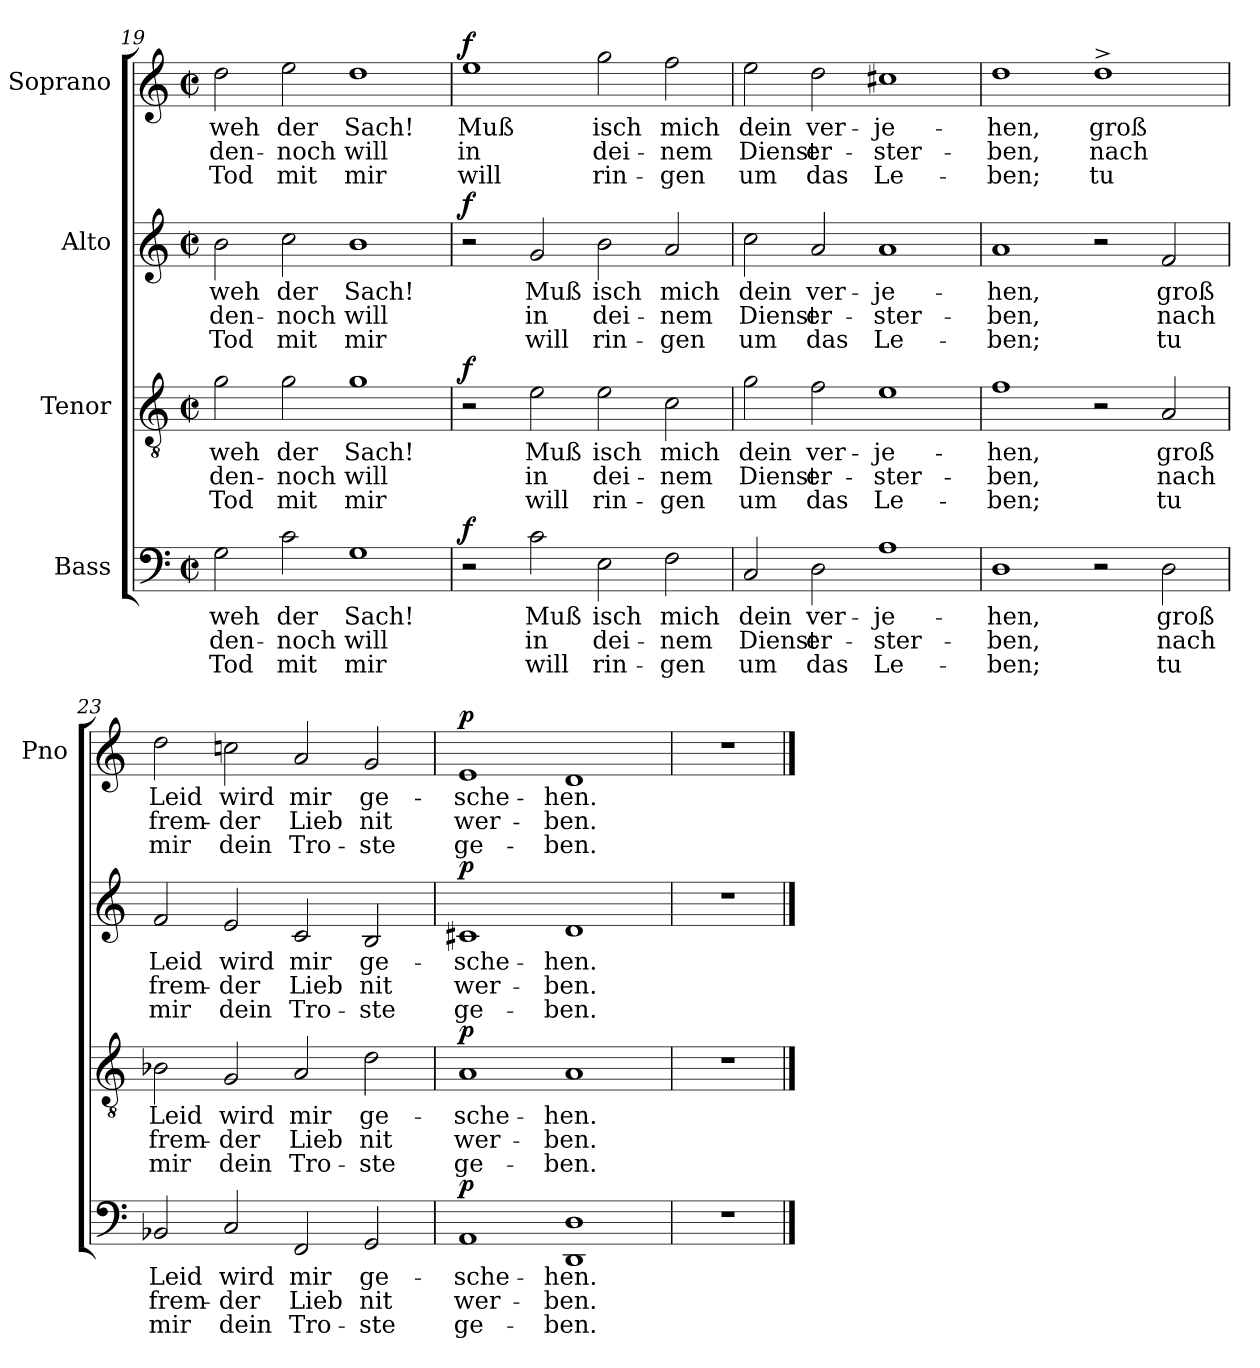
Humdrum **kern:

**kern	**text	**text	**text	**dynam	**kern	**text	**text	**text	**dynam	**kern	**text	**text	**text	**dynam	**kern	**text	**text	**text	**dynam
*part4	*part4	*part4	*part4	*part4	*part3	*part3	*part3	*part3	*part3	*part2	*part2	*part2	*part2	*part2	*part1	*part1	*part1	*part1	*part1
*staff4	*staff4	*staff4	*staff4	*staff4	*staff3	*staff3	*staff3	*staff3	*staff3	*staff2	*staff2	*staff2	*staff2	*staff2	*staff1	*staff1	*staff1	*staff1	*staff1
*I"Bass	*	*	*	*	*I"Tenor	*	*	*	*	*I"Alto	*	*	*	*	*I"Soprano	*	*	*	*
*	*	*	*	*	*	*	*	*	*	*	*	*	*	*	*I'Pno	*	*	*	*
*clefF4	*	*	*	*	*clefGv2	*	*	*	*	*clefG2	*	*	*	*	*clefG2	*	*	*	*
*k[]	*	*	*	*	*k[]	*	*	*	*	*k[]	*	*	*	*	*k[]	*	*	*	*
*M2/2	*	*	*	*	*M2/2	*	*	*	*	*M2/2	*	*	*	*	*M2/2	*	*	*	*
*met(c|)	*	*	*	*	*met(c|)	*	*	*	*	*met(c|)	*	*	*	*	*met(c|)	*	*	*	*
=19	=19	=19	=19	=19	=19	=19	=19	=19	=19	=19	=19	=19	=19	=19	=19	=19	=19	=19	=19
!	!LO:LY:b	!LO:LY:b	!LO:LY:b	!	!	!LO:LY:b	!LO:LY:b	!LO:LY:b	!	!	!LO:LY:b	!LO:LY:b	!LO:LY:b	!	!	!LO:LY:b	!LO:LY:b	!LO:LY:b	!
2G\	weh	den-	Tod	.	2g\	weh	den-	Tod	.	2b\	weh	den-	Tod	.	2dd\	weh	den-	Tod	.
!	!LO:LY:b	!LO:LY:b	!LO:LY:b	!	!	!LO:LY:b	!LO:LY:b	!LO:LY:b	!	!	!LO:LY:b	!LO:LY:b	!LO:LY:b	!	!	!LO:LY:b	!LO:LY:b	!LO:LY:b	!
2c\	der	-noch	mit	.	2g\	der	-noch	mit	.	2cc\	der	-noch	mit	.	2ee\	der	-noch	mit	.
!	!LO:LY:b	!LO:LY:b	!LO:LY:b	!	!	!LO:LY:b	!LO:LY:b	!LO:LY:b	!	!	!LO:LY:b	!LO:LY:b	!LO:LY:b	!	!	!LO:LY:b	!LO:LY:b	!LO:LY:b	!
1G	Sach!	will	mir	.	1g	Sach!	will	mir	.	1b	Sach!	will	mir	.	1dd	Sach!	will	mir	.
=20	=20	=20	=20	=20	=20	=20	=20	=20	=20	=20	=20	=20	=20	=20	=20	=20	=20	=20	=20
!	!	!	!	!LO:DY:b	!	!	!	!	!LO:DY:b	!	!	!	!	!LO:DY:b	!	!LO:LY:b	!LO:LY:b	!LO:LY:b	!LO:DY:b
2r	.	.	.	f	2r	.	.	.	f	2r	.	.	.	f	1ee	Muß	in	will	f
!	!LO:LY:b	!LO:LY:b	!LO:LY:b	!	!	!LO:LY:b	!LO:LY:b	!LO:LY:b	!	!	!LO:LY:b	!LO:LY:b	!LO:LY:b	!	!	!	!	!	!
2c\	Muß	in	will	.	2e\	Muß	in	will	.	2g/	Muß	in	will	.	.	.	.	.	.
!	!LO:LY:b	!LO:LY:b	!LO:LY:b	!	!	!LO:LY:b	!LO:LY:b	!LO:LY:b	!	!	!LO:LY:b	!LO:LY:b	!LO:LY:b	!	!	!LO:LY:b	!LO:LY:b	!LO:LY:b	!
2E\	isch	dei-	rin-	.	2e\	isch	dei-	rin-	.	2b\	isch	dei-	rin-	.	2gg\	isch	dei-	rin-	.
!	!LO:LY:b	!LO:LY:b	!LO:LY:b	!	!	!LO:LY:b	!LO:LY:b	!LO:LY:b	!	!	!LO:LY:b	!LO:LY:b	!LO:LY:b	!	!	!LO:LY:b	!LO:LY:b	!LO:LY:b	!
2F\	mich	-nem	-gen	.	2c\	mich	-nem	-gen	.	2a/	mich	-nem	-gen	.	2ff\	mich	-nem	-gen	.
=21	=21	=21	=21	=21	=21	=21	=21	=21	=21	=21	=21	=21	=21	=21	=21	=21	=21	=21	=21
!	!LO:LY:b	!LO:LY:b	!LO:LY:b	!	!	!LO:LY:b	!LO:LY:b	!LO:LY:b	!	!	!LO:LY:b	!LO:LY:b	!LO:LY:b	!	!	!LO:LY:b	!LO:LY:b	!LO:LY:b	!
2C/	dein	Dienst	um	.	2g\	dein	Dienst	um	.	2cc\	dein	Dienst	um	.	2ee\	dein	Dienst	um	.
!	!LO:LY:b	!LO:LY:b	!LO:LY:b	!	!	!LO:LY:b	!LO:LY:b	!LO:LY:b	!	!	!LO:LY:b	!LO:LY:b	!LO:LY:b	!	!	!LO:LY:b	!LO:LY:b	!LO:LY:b	!
2D\	ver-	er-	das	.	2f\	ver-	er-	das	.	2a/	ver-	er-	das	.	2dd\	ver-	er-	das	.
!	!LO:LY:b	!LO:LY:b	!LO:LY:b	!	!	!LO:LY:b	!LO:LY:b	!LO:LY:b	!	!	!LO:LY:b	!LO:LY:b	!LO:LY:b	!	!	!LO:LY:b	!LO:LY:b	!LO:LY:b	!
1A	-je-	-ster-	Le-	.	1e	-je-	-ster-	Le-	.	1a	-je-	-ster-	Le-	.	1cc#X	-je-	-ster-	Le-	.
!!LO:PB:g=z
=22	=22	=22	=22	=22	=22	=22	=22	=22	=22	=22	=22	=22	=22	=22	=22	=22	=22	=22	=22
!	!LO:LY:b	!LO:LY:b	!LO:LY:b	!	!	!LO:LY:b	!LO:LY:b	!LO:LY:b	!	!	!LO:LY:b	!LO:LY:b	!LO:LY:b	!	!	!LO:LY:b	!LO:LY:b	!LO:LY:b	!
1D	-hen,	-ben,	-ben;	.	1f	-hen,	-ben,	-ben;	.	1a	-hen,	-ben,	-ben;	.	1dd	-hen,	-ben,	-ben;	.
!	!	!	!	!	!	!	!	!	!	!	!	!	!	!	!	!LO:LY:b	!LO:LY:b	!LO:LY:b	!
2r	.	.	.	.	2r	.	.	.	.	2r	.	.	.	.	1dd^	groß	nach	tu	.
!	!LO:LY:b	!LO:LY:b	!LO:LY:b	!	!	!LO:LY:b	!LO:LY:b	!LO:LY:b	!	!	!LO:LY:b	!LO:LY:b	!LO:LY:b	!	!	!	!	!	!
2D\	groß	nach	tu	.	2A/	groß	nach	tu	.	2f/	groß	nach	tu	.	.	.	.	.	.
=23	=23	=23	=23	=23	=23	=23	=23	=23	=23	=23	=23	=23	=23	=23	=23	=23	=23	=23	=23
!	!LO:LY:b	!LO:LY:b	!LO:LY:b	!	!	!LO:LY:b	!LO:LY:b	!LO:LY:b	!	!	!LO:LY:b	!LO:LY:b	!LO:LY:b	!	!	!LO:LY:b	!LO:LY:b	!LO:LY:b	!
2BB-X/	Leid	frem-	mir	.	2B-X\	Leid	frem-	mir	.	2f/	Leid	frem-	mir	.	2dd\	Leid	frem-	mir	.
!	!LO:LY:b	!LO:LY:b	!LO:LY:b	!	!	!LO:LY:b	!LO:LY:b	!LO:LY:b	!	!	!LO:LY:b	!LO:LY:b	!LO:LY:b	!	!	!LO:LY:b	!LO:LY:b	!LO:LY:b	!
2C/	wird	-der	dein	.	2G/	wird	-der	dein	.	2e/	wird	-der	dein	.	2ccn\	wird	-der	dein	.
!	!LO:LY:b	!LO:LY:b	!LO:LY:b	!	!	!LO:LY:b	!LO:LY:b	!LO:LY:b	!	!	!LO:LY:b	!LO:LY:b	!LO:LY:b	!	!	!LO:LY:b	!LO:LY:b	!LO:LY:b	!
2FF/	mir	Lieb	Tro-	.	2A/	mir	Lieb	Tro-	.	2c/	mir	Lieb	Tro-	.	2a/	mir	Lieb	Tro-	.
!	!LO:LY:b	!LO:LY:b	!LO:LY:b	!	!	!LO:LY:b	!LO:LY:b	!LO:LY:b	!	!	!LO:LY:b	!LO:LY:b	!LO:LY:b	!	!	!LO:LY:b	!LO:LY:b	!LO:LY:b	!
2GG/	ge-	nit	-ste	.	2d\	ge-	nit	-ste	.	2B/	ge-	nit	-ste	.	2g/	ge-	nit	-ste	.
=24	=24	=24	=24	=24	=24	=24	=24	=24	=24	=24	=24	=24	=24	=24	=24	=24	=24	=24	=24
!	!LO:LY:b	!LO:LY:b	!LO:LY:b	!LO:DY:b	!	!LO:LY:b	!LO:LY:b	!LO:LY:b	!LO:DY:b	!	!LO:LY:b	!LO:LY:b	!LO:LY:b	!LO:DY:b	!	!LO:LY:b	!LO:LY:b	!LO:LY:b	!LO:DY:b
1AA	-sche-	wer-	ge-	p	1A	-sche-	wer-	ge-	p	1c#X	-sche-	wer-	ge-	p	1e	-sche-	wer-	ge-	p
!	!LO:LY:b	!LO:LY:b	!LO:LY:b	!	!	!LO:LY:b	!LO:LY:b	!LO:LY:b	!	!	!LO:LY:b	!LO:LY:b	!LO:LY:b	!	!	!LO:LY:b	!LO:LY:b	!LO:LY:b	!
1DD 1D	-hen.	-ben.	-ben.	.	1A	-hen.	-ben.	-ben.	.	1d	-hen.	-ben.	-ben.	.	1d	-hen.	-ben.	-ben.	.
=25	=25	=25	=25	=25	=25	=25	=25	=25	=25	=25	=25	=25	=25	=25	=25	=25	=25	=25	=25
1r	.	.	.	.	1r	.	.	.	.	1r	.	.	.	.	1r	.	.	.	.
==	==	==	==	==	==	==	==	==	==	==	==	==	==	==	==	==	==	==	==
*-	*-	*-	*-	*-	*-	*-	*-	*-	*-	*-	*-	*-	*-	*-	*-	*-	*-	*-	*-
